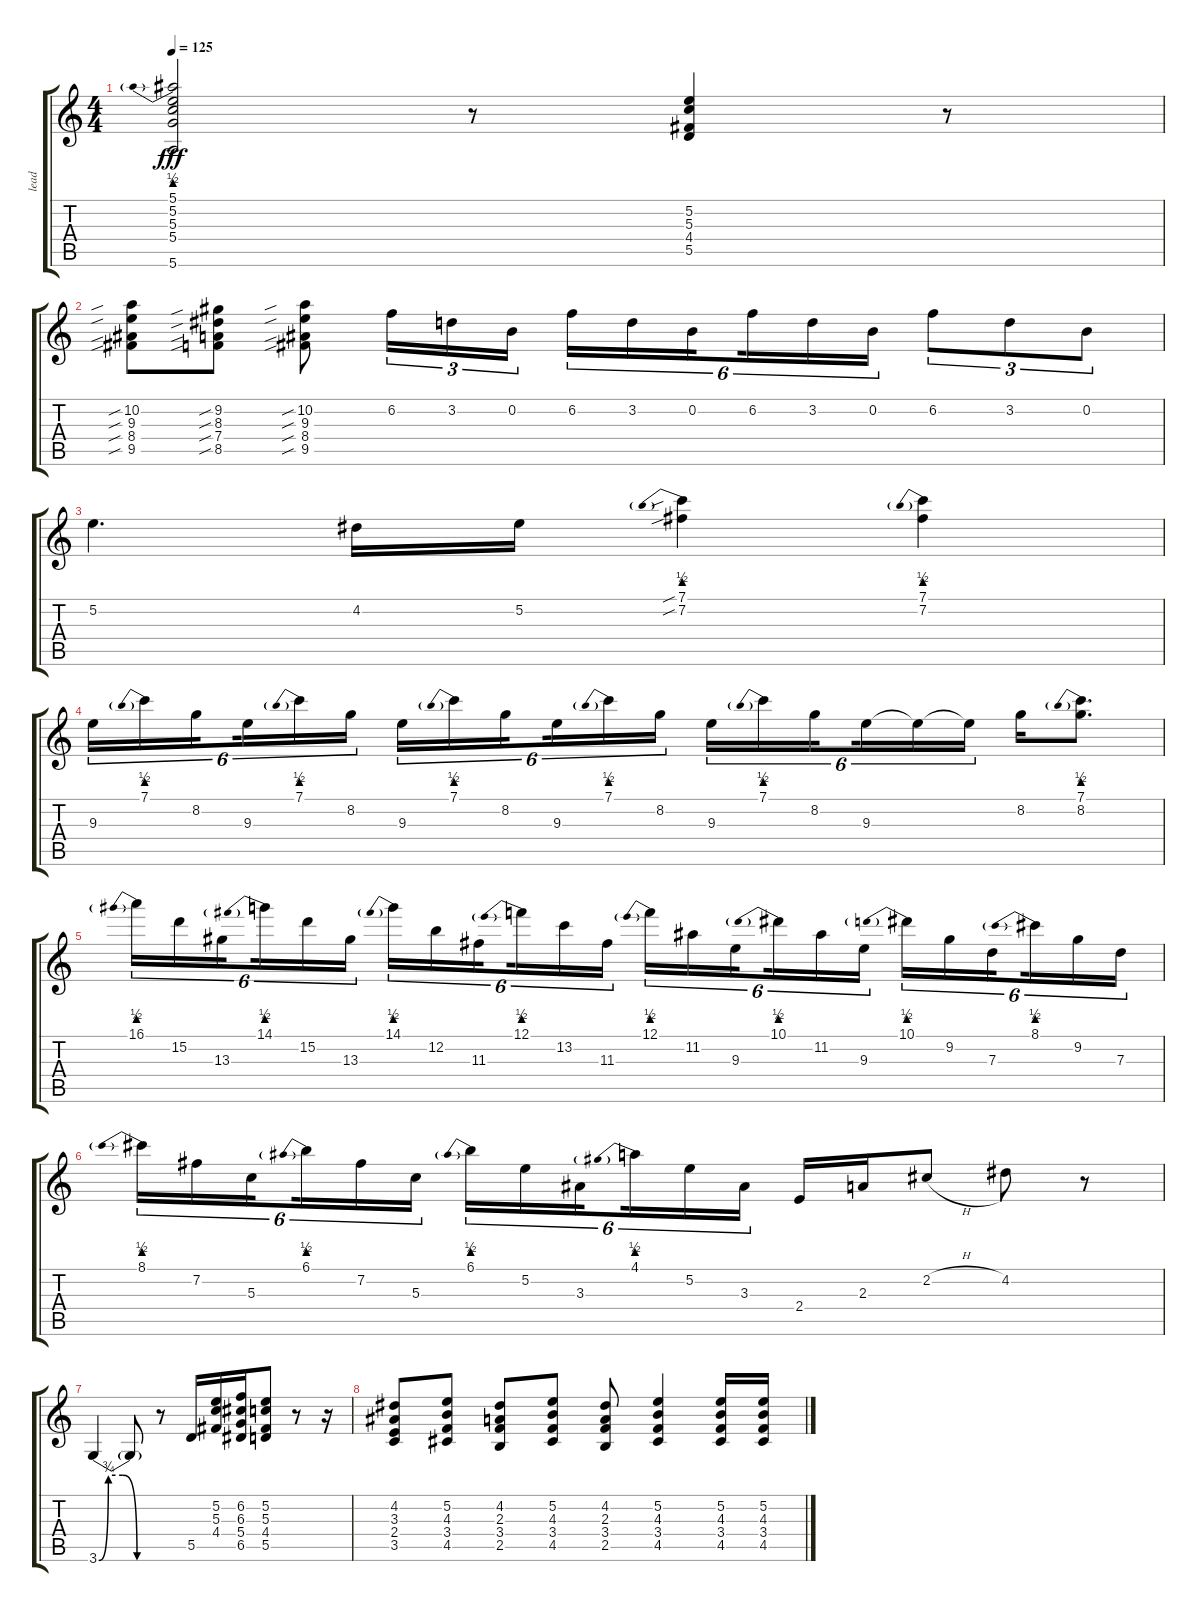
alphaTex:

\track ("lead" "lead") {instrument acousticguitarsteel}
\staff {score tabs}
\tuning (E4 B3 G3 D3 A2 E2) {hide}
\ts (4 4)
\tempo 125
\clef g2
\ks c
(5.1{be (prebend 0 2 60 2)} 5.2 5.3 5.4 5.6).2{dy fff} r.8 (5.2 5.3 4.4 5.5).4 r.8 |
(10.2{sib} 9.3{sib} 8.4{sib} 9.5{sib}).8 (9.2{sib} 8.3{sib} 7.4{sib} 8.5{sib}).8 (10.2{sib} 9.3{sib} 8.4{sib} 9.5{sib}).8 6.2.16{tu (3 2)} 3.2.16{tu (3 2)} 0.2.16{tu (3 2)} 6.2.16{tu (6 4)} 3.2.16{tu (6 4)} 0.2.16{tu (6 4) beam splitsecondary} 6.2.16{tu (6 4)} 3.2.16{tu (6 4)} 0.2.16{tu (6 4)} 6.2.8{tu (3 2)} 3.2.8{tu (3 2)} 0.2.8{tu (3 2)} |
5.2.4{d} 4.2.16 5.2.16 (7.1{be (prebend 0 2 60 2) sib} 7.2{sib}).4 (7.1{be (prebend 0 2 60 2)} 7.2).4 |
9.3.16{tu (6 4)} 7.1{be (prebend 0 2 60 2)}.16{tu (6 4)} 8.2.16{tu (6 4) beam splitsecondary} 9.3.16{tu (6 4)} 7.1{be (prebend 0 2 60 2)}.16{tu (6 4)} 8.2.16{tu (6 4)} 9.3.16{tu (6 4)} 7.1{be (prebend 0 2 60 2)}.16{tu (6 4)} 8.2.16{tu (6 4) beam splitsecondary} 9.3.16{tu (6 4)} 7.1{be (prebend 0 2 60 2)}.16{tu (6 4)} 8.2.16{tu (6 4)} 9.3.16{tu (6 4)} 7.1{be (prebend 0 2 60 2)}.16{tu (6 4)} 8.2.16{tu (6 4) beam splitsecondary} 9.3.16{tu (6 4)} 9.3{t}.16{tu (6 4)} 9.3{t}.16{tu (6 4)} 8.2.16 (7.1{be (prebend 0 2 60 2)} 8.2).8{d} |
16.1{be (prebend 0 2 60 2)}.16{tu (6 4)} 15.2.16{tu (6 4)} 13.3.16{tu (6 4) beam splitsecondary} 14.1{be (prebend 0 2 60 2)}.16{tu (6 4)} 15.2.16{tu (6 4)} 13.3.16{tu (6 4)} 14.1{be (prebend 0 2 60 2)}.16{tu (6 4)} 12.2.16{tu (6 4)} 11.3.16{tu (6 4) beam splitsecondary} 12.1{be (prebend 0 2 60 2)}.16{tu (6 4)} 13.2.16{tu (6 4)} 11.3.16{tu (6 4)} 12.1{be (prebend 0 2 60 2)}.16{tu (6 4)} 11.2.16{tu (6 4)} 9.3.16{tu (6 4) beam splitsecondary} 10.1{be (prebend 0 2 60 2)}.16{tu (6 4)} 11.2.16{tu (6 4)} 9.3.16{tu (6 4)} 10.1{be (prebend 0 2 60 2)}.16{tu (6 4)} 9.2.16{tu (6 4)} 7.3.16{tu (6 4) beam splitsecondary} 8.1{be (prebend 0 2 60 2)}.16{tu (6 4)} 9.2.16{tu (6 4)} 7.3.16{tu (6 4)} |
8.1{be (prebend 0 2 60 2)}.16{tu (6 4)} 7.2.16{tu (6 4)} 5.3.16{tu (6 4) beam splitsecondary} 6.1{be (prebend 0 2 60 2)}.16{tu (6 4)} 7.2.16{tu (6 4)} 5.3.16{tu (6 4)} 6.1{be (prebend 0 2 60 2)}.16{tu (6 4)} 5.2.16{tu (6 4)} 3.3.16{tu (6 4) beam splitsecondary} 4.1{be (prebend 0 2 60 2)}.16{tu (6 4)} 5.2.16{tu (6 4)} 3.3.16{tu (6 4)} 2.4.16 2.3.16 2.2{h}.8 4.2.8 r.8 |
3.6{be (custom 0 0 10 3 25 3 40 0 60 0)}.4 3.6{t}.8 r.8 5.5.16 (5.2 5.3 4.4).16 (6.2 6.3 5.4 6.5).16 (5.2 5.3 4.4 5.5).8 r.8 r.16 |
(4.2 3.3 2.4 3.5).8 (5.2 4.3 3.4 4.5).8 (4.2 2.3 3.4 2.5).8 (5.2 4.3 3.4 4.5).8 (4.2 2.3 3.4 2.5).8 (5.2 4.3 3.4 4.5).4 (5.2 4.3 3.4 4.5).16 (5.2 4.3 3.4 4.5).16
